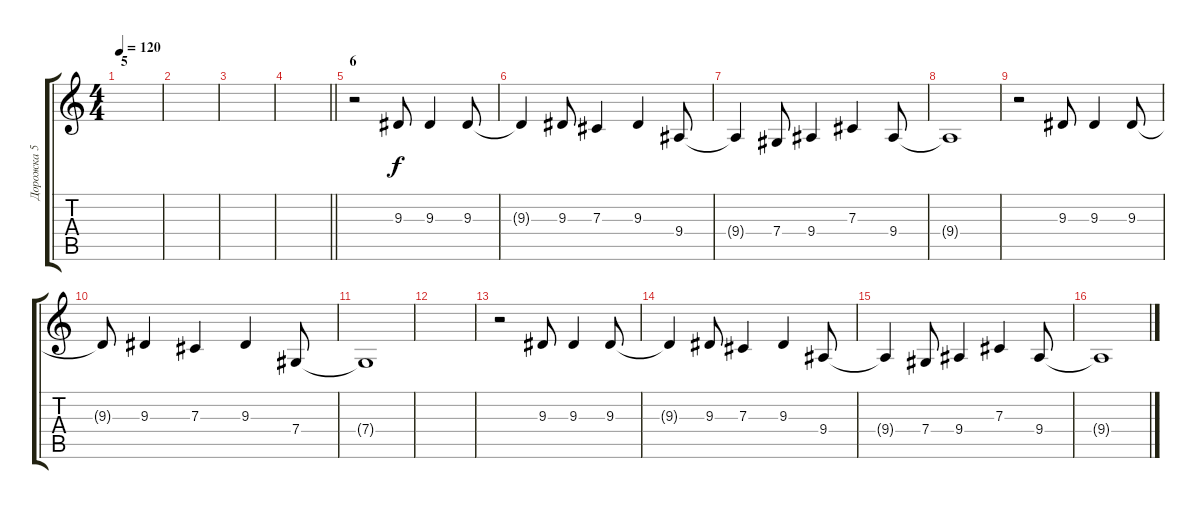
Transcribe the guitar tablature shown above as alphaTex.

\track ("Дорожка 5" "Дорожка 5") {instrument choiraahs}
\staff {score tabs}
\tuning (Eb4 Bb3 Gb3 Db3 Ab2 Eb2) {hide}
\ts (4 4)
\section ("" "5")
\tempo 120
\clef g2
\ks c
|
|
|
\barLineRight lightlight
|
\section ("" "6")
r.2 9.3.8 9.3.4 9.3.8 |
9.3{t}.4 9.3.8 7.3.4 9.3.4 9.4.8 |
9.4{t}.4 7.4.8 9.4.4 7.3.4 9.4.8 |
9.4{t}.1 |
r.2 9.3.8 9.3.4 9.3.8 |
9.3{t}.8 9.3.4 7.3.4 9.3.4 7.4.8 |
7.4{t}.1 |
|
r.2 9.3.8 9.3.4 9.3.8 |
9.3{t}.4 9.3.8 7.3.4 9.3.4 9.4.8 |
9.4{t}.4 7.4.8 9.4.4 7.3.4 9.4.8 |
9.4{t}.1
